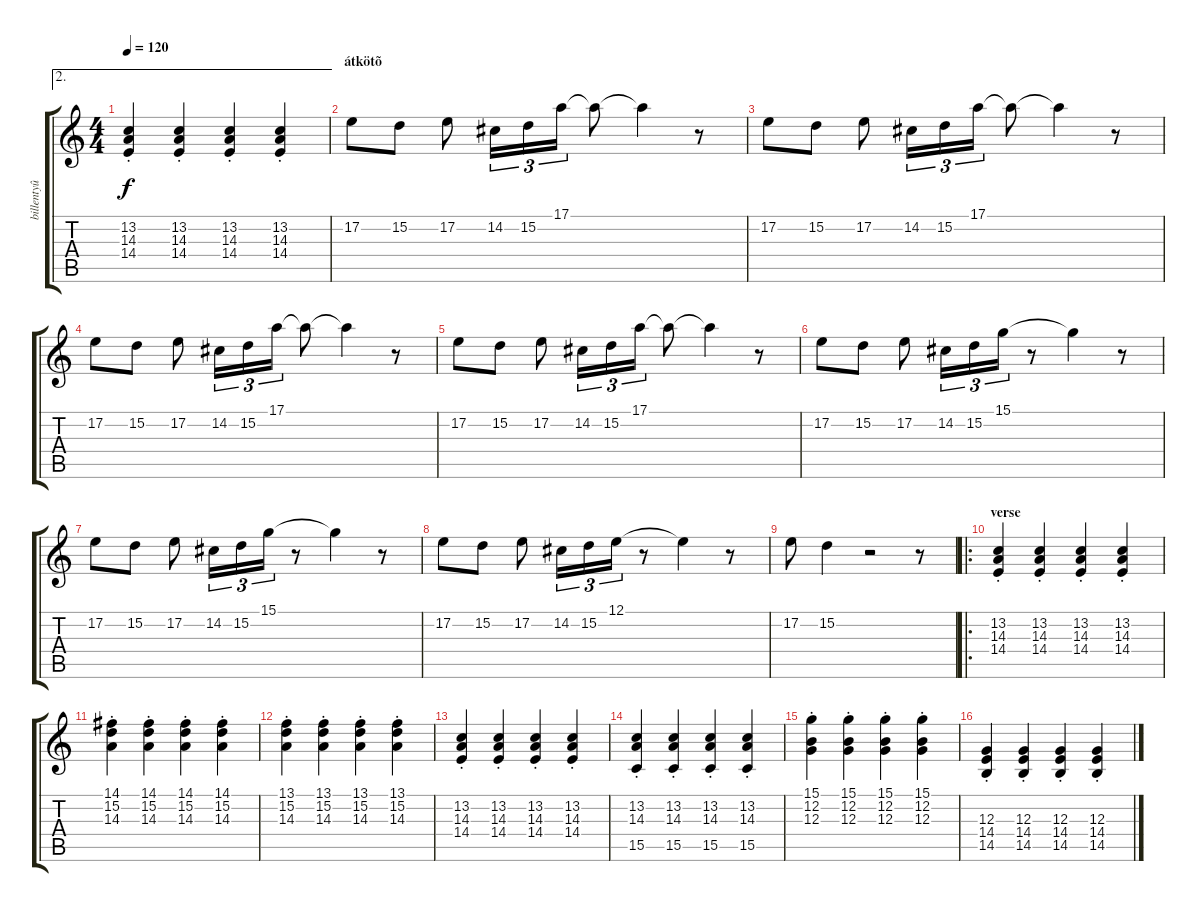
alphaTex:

\track ("billentyû I." "billentyû ") {instrument tremolostrings}
\staff {score tabs}
\tuning (E4 B3 G3 D3 A2 E2) {hide}
\ae 2
\ts (4 4)
\tempo 120
\clef g2
\ks c
(13.2{st} 14.3{st} 14.4{st}).4{dy f} (13.2{st} 14.3{st} 14.4{st}).4 (13.2{st} 14.3{st} 14.4{st}).4 (13.2{st} 14.3{st} 14.4{st}).4 |
\section ("" "átkötõ")
17.2.8 15.2.8 17.2.8 14.2.16{tu (3 2)} 15.2.16{tu (3 2)} 17.1.16{tu (3 2)} 17.1{t}.8 17.1{t}.4 r.8 |
17.2.8 15.2.8 17.2.8 14.2.16{tu (3 2)} 15.2.16{tu (3 2)} 17.1.16{tu (3 2)} 17.1{t}.8 17.1{t}.4 r.8 |
17.2.8 15.2.8 17.2.8 14.2.16{tu (3 2)} 15.2.16{tu (3 2)} 17.1.16{tu (3 2)} 17.1{t}.8 17.1{t}.4 r.8 |
17.2.8 15.2.8 17.2.8 14.2.16{tu (3 2)} 15.2.16{tu (3 2)} 17.1.16{tu (3 2)} 17.1{t}.8 17.1{t}.4 r.8 |
17.2.8 15.2.8 17.2.8 14.2.16{tu (3 2)} 15.2.16{tu (3 2)} 15.1.16{tu (3 2)} r.8 15.1{t}.4 r.8 |
17.2.8 15.2.8 17.2.8 14.2.16{tu (3 2)} 15.2.16{tu (3 2)} 15.1.16{tu (3 2)} r.8 15.1{t}.4 r.8 |
17.2.8 15.2.8 17.2.8 14.2.16{tu (3 2)} 15.2.16{tu (3 2)} 12.1.16{tu (3 2)} r.8 12.1{t}.4 r.8 |
17.2.8 15.2.4 r.2 r.8 |
\ro
\section ("" "verse")
(13.2{st} 14.3{st} 14.4{st}).4 (13.2{st} 14.3{st} 14.4{st}).4 (13.2{st} 14.3{st} 14.4{st}).4 (13.2{st} 14.3{st} 14.4{st}).4 |
(14.1{st} 15.2{st} 14.3{st}).4 (14.1{st} 15.2{st} 14.3{st}).4 (14.1{st} 15.2{st} 14.3{st}).4 (14.1{st} 15.2{st} 14.3{st}).4 |
(13.1{st} 15.2{st} 14.3{st}).4 (13.1{st} 15.2{st} 14.3{st}).4 (13.1{st} 15.2{st} 14.3{st}).4 (13.1{st} 15.2{st} 14.3{st}).4 |
(13.2{st} 14.3{st} 14.4{st}).4 (13.2{st} 14.3{st} 14.4{st}).4 (13.2{st} 14.3{st} 14.4{st}).4 (13.2{st} 14.3{st} 14.4{st}).4 |
(13.2{st} 14.3{st} 15.5{st}).4 (13.2{st} 14.3{st} 15.5{st}).4 (13.2{st} 14.3{st} 15.5{st}).4 (13.2{st} 14.3{st} 15.5{st}).4 |
(15.1{st} 12.2{st} 12.3{st}).4 (15.1{st} 12.2{st} 12.3{st}).4 (15.1{st} 12.2{st} 12.3{st}).4 (15.1{st} 12.2{st} 12.3{st}).4 |
(12.3{st} 14.4{st} 14.5{st}).4 (12.3{st} 14.4{st} 14.5{st}).4 (12.3{st} 14.4{st} 14.5{st}).4 (12.3{st} 14.4{st} 14.5{st}).4
